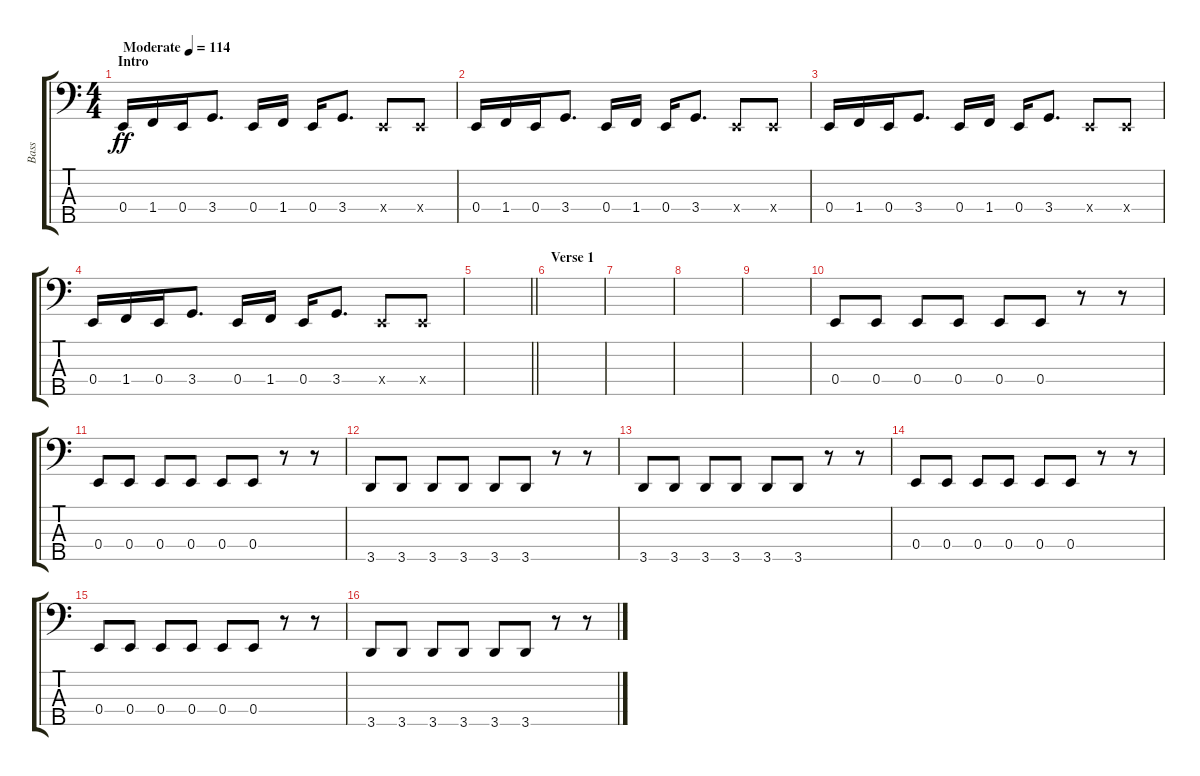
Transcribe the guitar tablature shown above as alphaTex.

\track ("Bass" "Bass") {instrument electricbassfinger}
\staff {score tabs}
\tuning (G2 D2 A1 E1 B0) {hide}
\ts (4 4)
\section ("" "Intro")
\tempo (114 "Moderate")
\clef f4
\ks c
0.4.16{dy ff instrument electricbassfinger} 1.4.16 0.4.16 3.4.8{d} 0.4.16 1.4.16 0.4.16 3.4.8{d} 0.4{x}.8 0.4{x}.8 |
0.4.16 1.4.16 0.4.16 3.4.8{d} 0.4.16 1.4.16 0.4.16 3.4.8{d} 0.4{x}.8 0.4{x}.8 |
0.4.16 1.4.16 0.4.16 3.4.8{d} 0.4.16 1.4.16 0.4.16 3.4.8{d} 0.4{x}.8 0.4{x}.8 |
0.4.16 1.4.16 0.4.16 3.4.8{d} 0.4.16 1.4.16 0.4.16 3.4.8{d} 0.4{x}.8 0.4{x}.8 |
\barLineRight lightlight
|
\section ("" "Verse 1")
|
|
|
|
0.4.8 0.4.8 0.4.8 0.4.8 0.4.8 0.4.8 r.8 r.8 |
0.4.8 0.4.8 0.4.8 0.4.8 0.4.8 0.4.8 r.8 r.8 |
3.5.8 3.5.8 3.5.8 3.5.8 3.5.8 3.5.8 r.8 r.8 |
3.5.8 3.5.8 3.5.8 3.5.8 3.5.8 3.5.8 r.8 r.8 |
0.4.8 0.4.8 0.4.8 0.4.8 0.4.8 0.4.8 r.8 r.8 |
0.4.8 0.4.8 0.4.8 0.4.8 0.4.8 0.4.8 r.8 r.8 |
3.5.8 3.5.8 3.5.8 3.5.8 3.5.8 3.5.8 r.8 r.8
